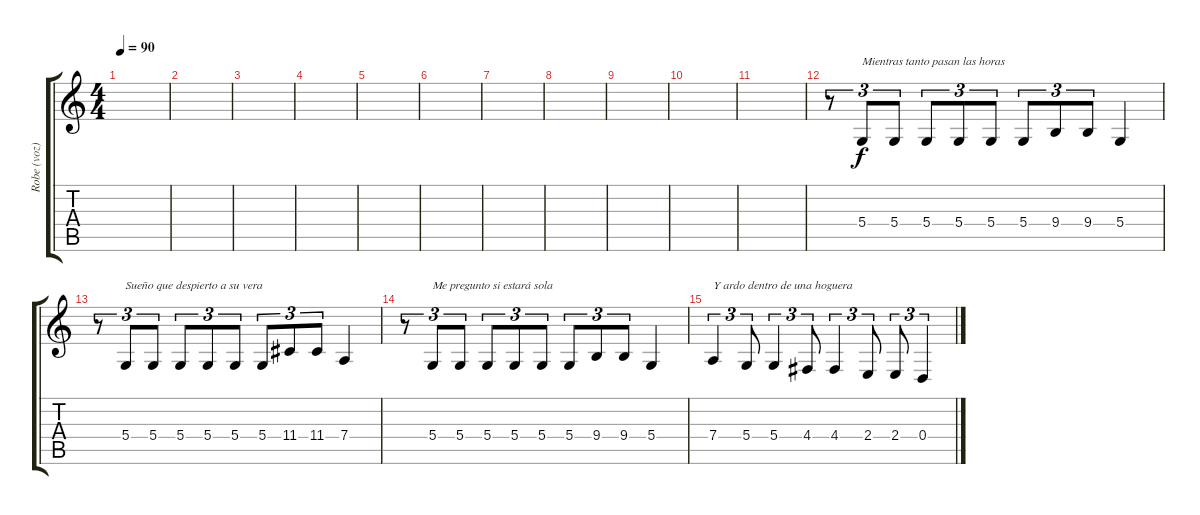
\track ("Robe (voz)" "Robe (voz)") {instrument cello}
\staff {score tabs}
\tuning (E4 B3 G3 D3 A2 E2) {hide}
\ts (4 4)
\tempo 90
\clef g2
\ks c
|
|
|
|
|
|
|
|
|
|
|
r.8{tu (3 2)} 5.4.8{tu (3 2) txt "Mientras tanto pasan las horas"} 5.4.8{tu (3 2)} 5.4.8{tu (3 2)} 5.4.8{tu (3 2)} 5.4.8{tu (3 2)} 5.4.8{tu (3 2)} 9.4.8{tu (3 2)} 9.4.8{tu (3 2)} 5.4.4 |
r.8{tu (3 2)} 5.4.8{tu (3 2) txt "Sueño que despierto a su vera"} 5.4.8{tu (3 2)} 5.4.8{tu (3 2)} 5.4.8{tu (3 2)} 5.4.8{tu (3 2)} 5.4.8{tu (3 2)} 11.4.8{tu (3 2)} 11.4.8{tu (3 2)} 7.4.4 |
r.8{tu (3 2)} 5.4.8{tu (3 2) txt "Me pregunto si estará sola"} 5.4.8{tu (3 2)} 5.4.8{tu (3 2)} 5.4.8{tu (3 2)} 5.4.8{tu (3 2)} 5.4.8{tu (3 2)} 9.4.8{tu (3 2)} 9.4.8{tu (3 2)} 5.4.4 |
7.4.4{tu (3 2) txt "Y ardo dentro de una hoguera"} 5.4.8{tu (3 2)} 5.4.4{tu (3 2)} 4.4.8{tu (3 2)} 4.4.4{tu (3 2)} 2.4.8{tu (3 2)} 2.4.8{tu (3 2)} 0.4.4{tu (3 2)}
